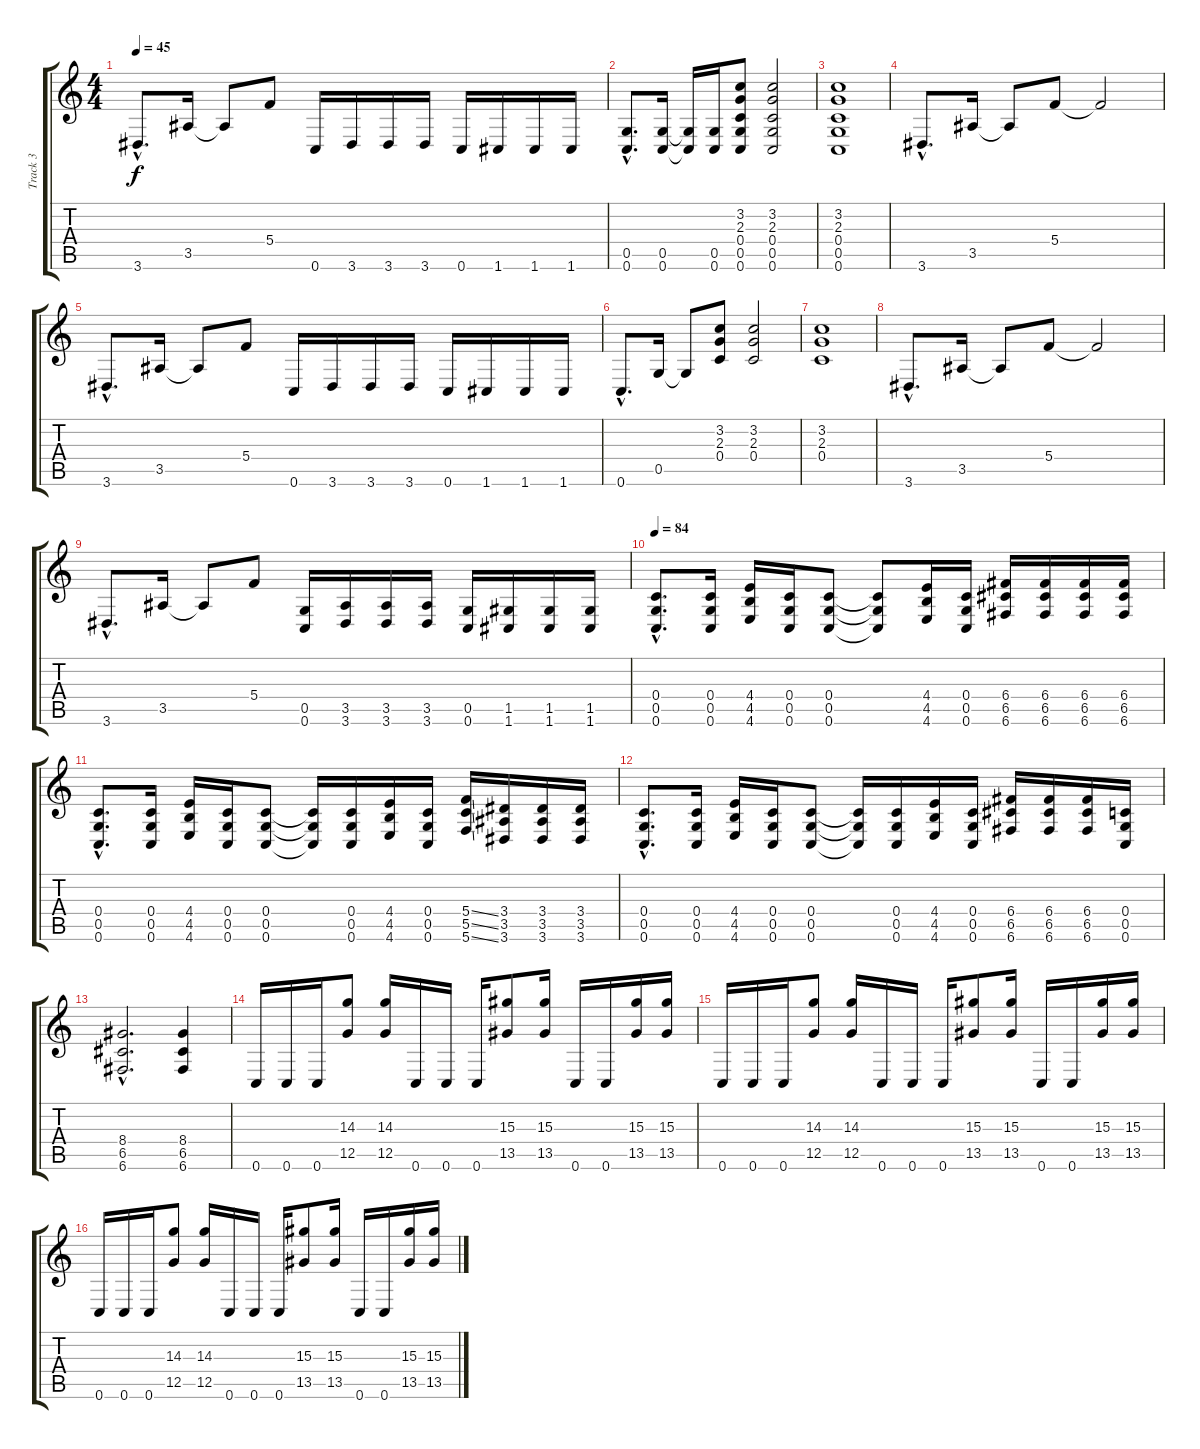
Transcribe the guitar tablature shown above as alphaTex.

\track ("Track 3" "Track 3") {instrument overdrivenguitar}
\staff {score tabs}
\tuning (D4 A3 F3 C3 G2 C2) {hide}
\ts (4 4)
\tempo 45
\clef g2
\ks c
3.6{hac}.8{d dy f} 3.5.16 3.5{t}.8 5.4.8 0.6.16 3.6.16 3.6.16 3.6.16 0.6.16 1.6.16 1.6.16 1.6.16 |
(0.5{hac} 0.6{hac}).8{d} (0.5 0.6).16 (0.5{t} 0.6{t}).16 (0.5 0.6).16 (3.2 2.3 0.4 0.5 0.6).8 (3.2 2.3 0.4 0.5 0.6).2 |
(3.2 2.3 0.4 0.5 0.6).1 |
3.6{hac}.8{d} 3.5.16 3.5{t}.8 5.4.8 5.4{t}.2 |
3.6{hac}.8{d} 3.5.16 3.5{t}.8 5.4.8 0.6.16 3.6.16 3.6.16 3.6.16 0.6.16 1.6.16 1.6.16 1.6.16 |
0.6{hac}.8{d} 0.5.16 0.5{t}.8 (3.2 2.3 0.4).8 (3.2 2.3 0.4).2 |
(3.2 2.3 0.4).1 |
3.6{hac}.8{d} 3.5.16 3.5{t}.8 5.4.8 5.4{t}.2 |
3.6{hac}.8{d} 3.5.16 3.5{t}.8 5.4.8 (0.5 0.6).16 (3.5 3.6).16 (3.5 3.6).16 (3.5 3.6).16 (0.5 0.6).16 (1.5 1.6).16 (1.5 1.6).16 (1.5 1.6).16 |
\tempo 84
(0.4{hac} 0.5{hac} 0.6{hac}).8{d} (0.4 0.5 0.6).16 (4.4 4.5 4.6).16 (0.4 0.5 0.6).16 (0.4 0.5 0.6).8 (0.4{t} 0.5{t} 0.6{t}).8 (4.4 4.5 4.6).16 (0.4 0.5 0.6).16 (6.4 6.5 6.6).16 (6.4 6.5 6.6).16 (6.4 6.5 6.6).16 (6.4 6.5 6.6).16 |
(0.4{hac} 0.5{hac} 0.6{hac}).8{d} (0.4 0.5 0.6).16 (4.4 4.5 4.6).16 (0.4 0.5 0.6).16 (0.4 0.5 0.6).8 (0.4{t} 0.5{t} 0.6{t}).16 (0.4 0.5 0.6).16 (4.4 4.5 4.6).16 (0.4 0.5 0.6).16 (5.4{ss} 5.5{ss} 5.6{ss}).16 (3.4 3.5 3.6).16 (3.4 3.5 3.6).16 (3.4 3.5 3.6).16 |
(0.4{hac} 0.5{hac} 0.6{hac}).8{d} (0.4 0.5 0.6).16 (4.4 4.5 4.6).16 (0.4 0.5 0.6).16 (0.4 0.5 0.6).8 (0.4{t} 0.5{t} 0.6{t}).16 (0.4 0.5 0.6).16 (4.4 4.5 4.6).16 (0.4 0.5 0.6).16 (6.4 6.5 6.6).16 (6.4 6.5 6.6).16 (6.4 6.5 6.6).16 (0.4 0.5 0.6).16 |
(8.4{hac} 6.5{hac} 6.6{hac}).2{d} (8.4 6.5 6.6).4 |
0.6.16 0.6.16 0.6.16 (14.3 12.5).8 (14.3 12.5).16 0.6.16 0.6.16 0.6.16 (15.3 13.5).8 (15.3 13.5).16 0.6.16 0.6.16 (15.3 13.5).16 (15.3 13.5).16 |
0.6.16 0.6.16 0.6.16 (14.3 12.5).8 (14.3 12.5).16 0.6.16 0.6.16 0.6.16 (15.3 13.5).8 (15.3 13.5).16 0.6.16 0.6.16 (15.3 13.5).16 (15.3 13.5).16 |
0.6.16 0.6.16 0.6.16 (14.3 12.5).8 (14.3 12.5).16 0.6.16 0.6.16 0.6.16 (15.3 13.5).8 (15.3 13.5).16 0.6.16 0.6.16 (15.3 13.5).16 (15.3 13.5).16
